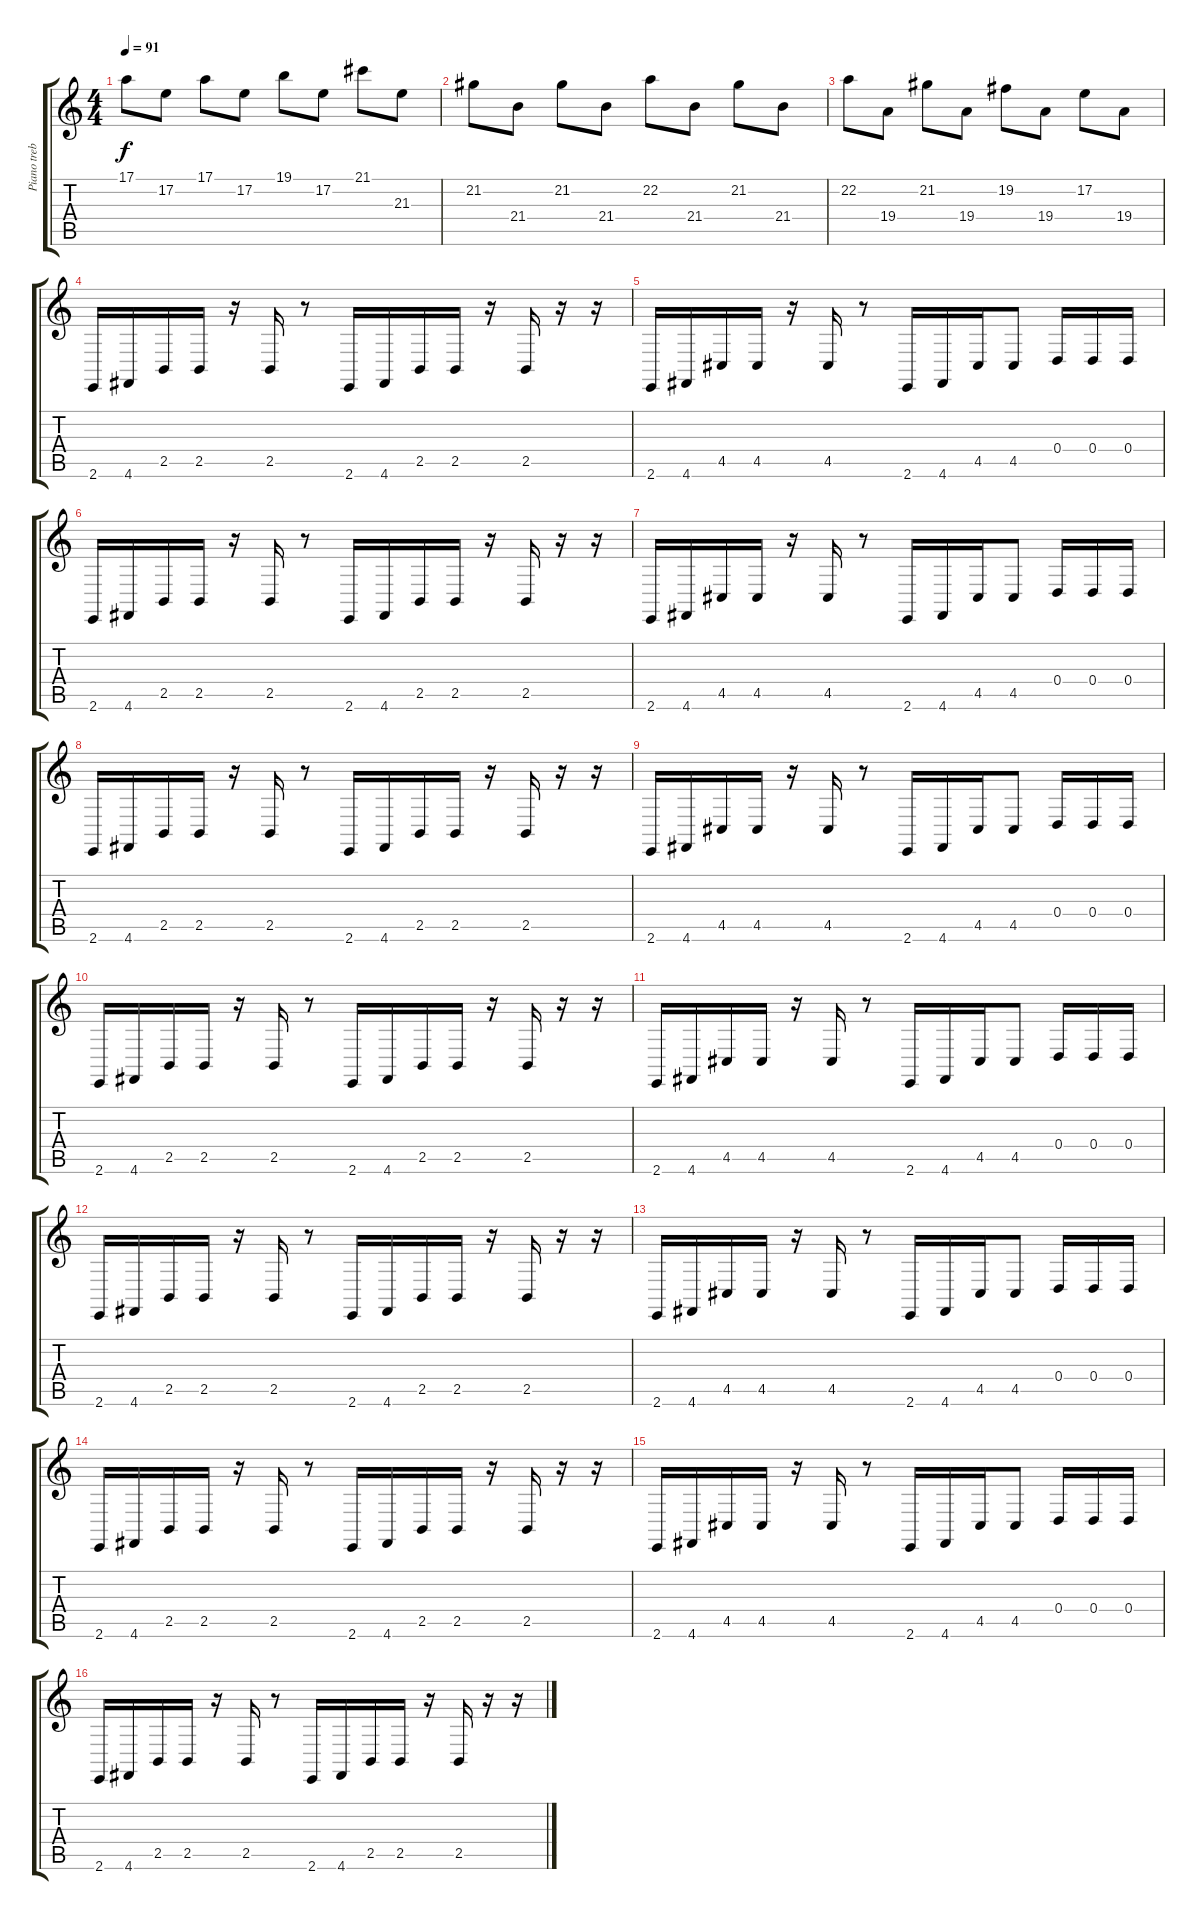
\track ("Piano treble" "Piano treb") {instrument acousticgrandpiano}
\staff {score tabs}
\tuning (E4 B3 G3 D3 A2 D2) {hide}
\ts (4 4)
\tempo 91
\clef g2
\ks c
17.1.8{dy f} 17.2.8 17.1.8 17.2.8 19.1.8 17.2.8 21.1.8 21.3.8 |
21.2.8 21.4.8 21.2.8 21.4.8 22.2.8 21.4.8 21.2.8 21.4.8 |
22.2.8 19.4.8 21.2.8 19.4.8 19.2.8 19.4.8 17.2.8 19.4.8 |
2.6.16 4.6.16 2.5.16 2.5.16 r.16 2.5.16 r.8 2.6.16 4.6.16 2.5.16 2.5.16 r.16 2.5.16 r.16 r.16 |
2.6.16 4.6.16 4.5.16 4.5.16 r.16 4.5.16 r.8 2.6.16 4.6.16 4.5.16 4.5.8 0.4.16 0.4.16 0.4.16 |
2.6.16 4.6.16 2.5.16 2.5.16 r.16 2.5.16 r.8 2.6.16 4.6.16 2.5.16 2.5.16 r.16 2.5.16 r.16 r.16 |
2.6.16 4.6.16 4.5.16 4.5.16 r.16 4.5.16 r.8 2.6.16 4.6.16 4.5.16 4.5.8 0.4.16 0.4.16 0.4.16 |
2.6.16 4.6.16 2.5.16 2.5.16 r.16 2.5.16 r.8 2.6.16 4.6.16 2.5.16 2.5.16 r.16 2.5.16 r.16 r.16 |
2.6.16 4.6.16 4.5.16 4.5.16 r.16 4.5.16 r.8 2.6.16 4.6.16 4.5.16 4.5.8 0.4.16 0.4.16 0.4.16 |
2.6.16 4.6.16 2.5.16 2.5.16 r.16 2.5.16 r.8 2.6.16 4.6.16 2.5.16 2.5.16 r.16 2.5.16 r.16 r.16 |
2.6.16 4.6.16 4.5.16 4.5.16 r.16 4.5.16 r.8 2.6.16 4.6.16 4.5.16 4.5.8 0.4.16 0.4.16 0.4.16 |
2.6.16 4.6.16 2.5.16 2.5.16 r.16 2.5.16 r.8 2.6.16 4.6.16 2.5.16 2.5.16 r.16 2.5.16 r.16 r.16 |
2.6.16 4.6.16 4.5.16 4.5.16 r.16 4.5.16 r.8 2.6.16 4.6.16 4.5.16 4.5.8 0.4.16 0.4.16 0.4.16 |
2.6.16 4.6.16 2.5.16 2.5.16 r.16 2.5.16 r.8 2.6.16 4.6.16 2.5.16 2.5.16 r.16 2.5.16 r.16 r.16 |
2.6.16 4.6.16 4.5.16 4.5.16 r.16 4.5.16 r.8 2.6.16 4.6.16 4.5.16 4.5.8 0.4.16 0.4.16 0.4.16 |
2.6.16 4.6.16 2.5.16 2.5.16 r.16 2.5.16 r.8 2.6.16 4.6.16 2.5.16 2.5.16 r.16 2.5.16 r.16 r.16
